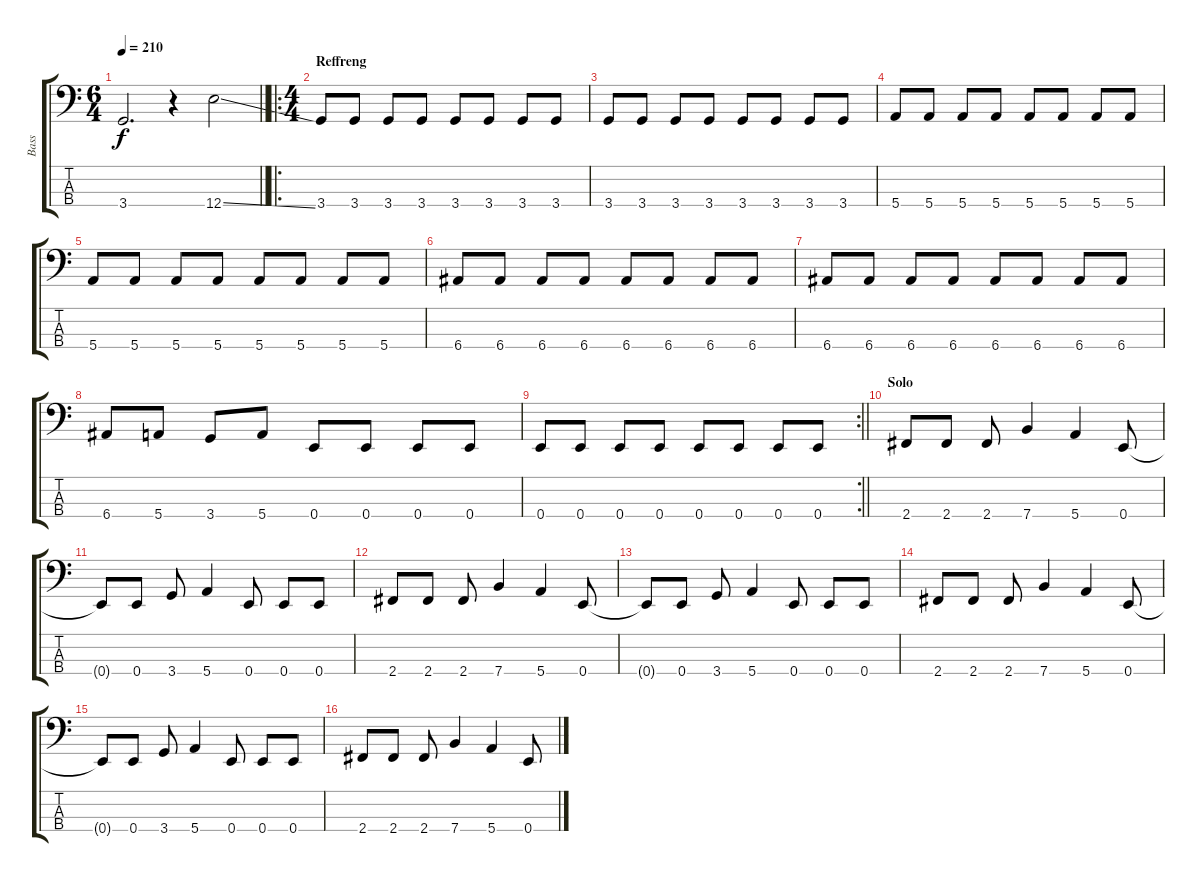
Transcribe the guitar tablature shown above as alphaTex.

\track ("Bass" "Bass") {instrument electricbassfinger}
\staff {score tabs}
\tuning (G2 D2 A1 E1) {hide}
\ts (6 4)
\tempo 210
\clef f4
\barLineRight lightlight
\ks c
3.4{t}.2{d dy f} r.4 12.4{ss}.2 |
\ro
\ts (4 4)
\section ("" "Reffreng")
3.4.8 3.4.8 3.4.8 3.4.8 3.4.8 3.4.8 3.4.8 3.4.8 |
3.4.8 3.4.8 3.4.8 3.4.8 3.4.8 3.4.8 3.4.8 3.4.8 |
5.4.8 5.4.8 5.4.8 5.4.8 5.4.8 5.4.8 5.4.8 5.4.8 |
5.4.8 5.4.8 5.4.8 5.4.8 5.4.8 5.4.8 5.4.8 5.4.8 |
6.4.8 6.4.8 6.4.8 6.4.8 6.4.8 6.4.8 6.4.8 6.4.8 |
6.4.8 6.4.8 6.4.8 6.4.8 6.4.8 6.4.8 6.4.8 6.4.8 |
6.4.8 5.4.8 3.4.8 5.4.8 0.4.8 0.4.8 0.4.8 0.4.8 |
\rc 2
\barLineRight lightlight
0.4.8 0.4.8 0.4.8 0.4.8 0.4.8 0.4.8 0.4.8 0.4.8 |
\section ("" "Solo")
2.4.8 2.4.8 2.4.8 7.4.4 5.4.4 0.4.8 |
0.4{t}.8 0.4.8 3.4.8 5.4.4 0.4.8 0.4.8 0.4.8 |
2.4.8 2.4.8 2.4.8 7.4.4 5.4.4 0.4.8 |
0.4{t}.8 0.4.8 3.4.8 5.4.4 0.4.8 0.4.8 0.4.8 |
2.4.8 2.4.8 2.4.8 7.4.4 5.4.4 0.4.8 |
0.4{t}.8 0.4.8 3.4.8 5.4.4 0.4.8 0.4.8 0.4.8 |
2.4.8 2.4.8 2.4.8 7.4.4 5.4.4 0.4.8
